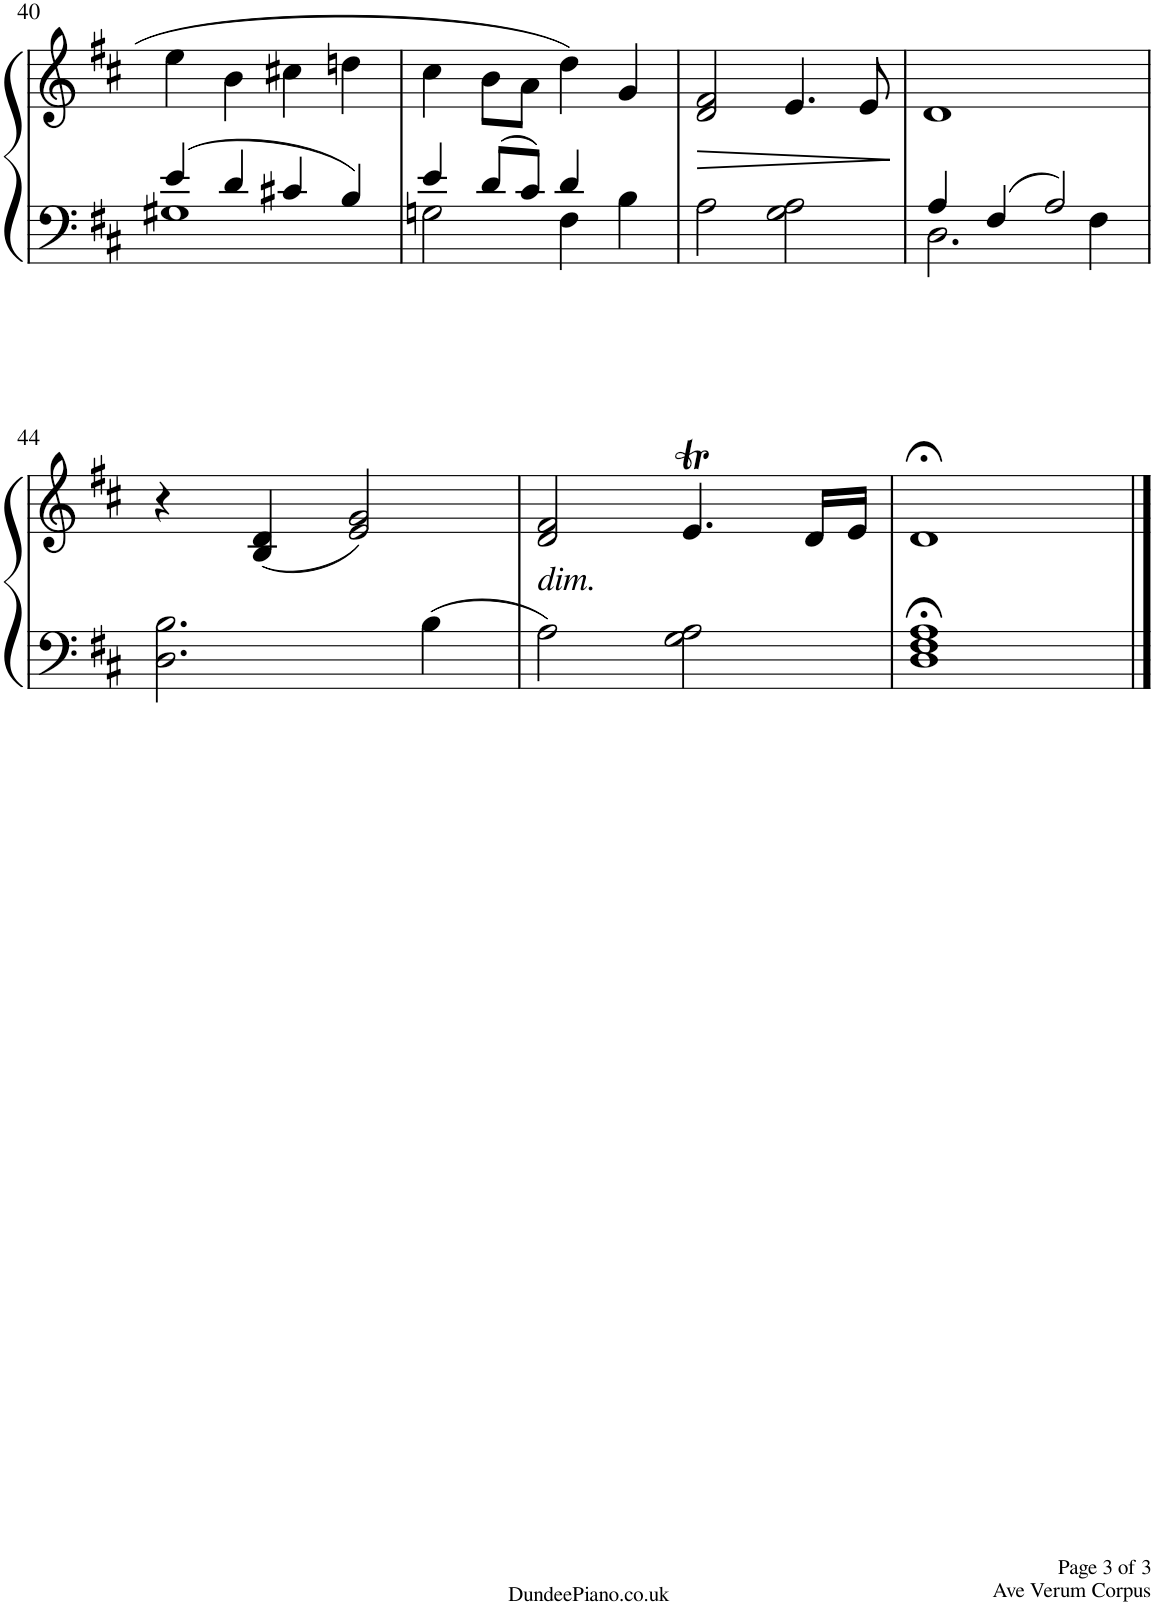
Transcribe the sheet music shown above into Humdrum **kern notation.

**kern	**kern	**dynam
*part1	*part1	*part1
*staff2	*staff1	*staff1/2
*I"Piano	*	*
*I'Pno.	*	*
!!LO:PB:g=z
*clefF4	*clefG2	*
*k[f#c#]	*k[f#c#]	*
*M2/2	*M2/2	*
*met(c|)	*met(c|)	*
=40	=40	=40
*^	*	*
4e/	1G#X	4ee\	.
4d/	.	4b\	.
4c#X/	.	4cc#X\	.
4B/	.	4ddn\	.
=41	=41	=41	=41
4e/	2Gn\	4cc#\	.
8d/L	.	8b\L	.
8c#/J	.	8a\J	.
4d/	4F#\	4dd\	.
4B\	4ryy	4g/	.
=42	=42	=42	=42
!	!	!	!LO:HP:b
*v	*v	*	*
2A\	2d/ 2f#/	>
2G\ 2A\	4.e/	.
.	8e/	.
.	.	]
=43	=43	=43
*^	*	*
4A/	2.D\	1d	.
4F#/	.	.	.
2A/	.	.	.
.	4F#\	.	.
*v	*v	*	*
!!LO:LB:g=z
=44	=44	=44
2.D\ 2.B\	4r	.
.	(4B/ 4d/	.
.	2e/ 2g/)	.
4B\	.	.
=45	=45	=45
!	!LO:TX:b:i:t=dim.	!
2A\	2d/ 2f#/	.
2G\ 2A\	4.eT/	.
.	16d/LL	.
.	16e/JJ	.
=46	=46	=46
1D;< 1F#;< 1A;<	1d;<	.
==	==	==
*-	*-	*-
